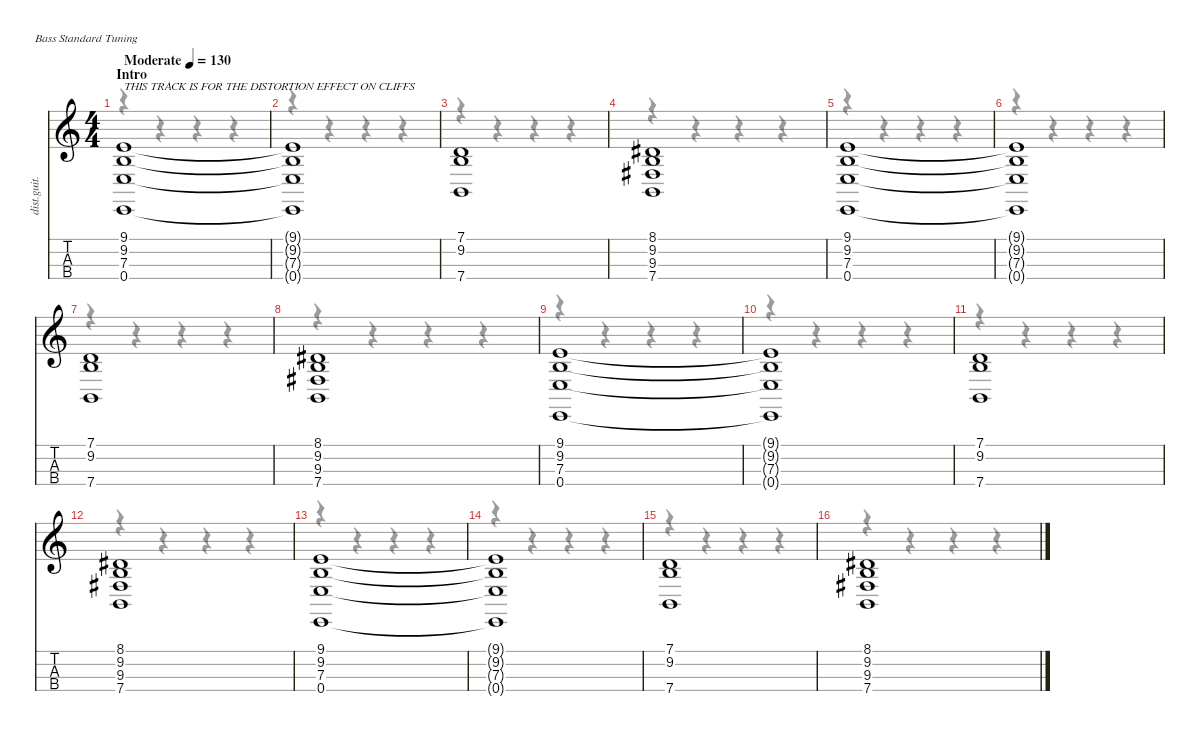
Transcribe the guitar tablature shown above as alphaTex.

\defaultSystemsLayout 4
\hideDynamics
\bracketExtendMode nobrackets
\track ("Bass Distortion Effect I" "dist.guit.") {instrument distortionguitar}
\staff {score tabs}
\tuning (G2 D2 A1 E1)
\voice
\ts (4 4)
\beaming (8 2 2 2 2)
\section ("" "Intro")
\tempo (130 "Moderate")
\clef g2
\ks c
(9.1 9.2 7.3 0.4).1{txt "THIS TRACK IS FOR THE DISTORTION EFFECT ON CLIFFS " dy ppp instrument distortionguitar} |
(9.1{t} 9.2{t} 7.3{t} 0.4{t}).1{dy f} |
(7.1 9.2 7.4).1{dy ppp} |
(8.1{acc #} 9.2 9.3{acc #} 7.4).1 |
(9.1 9.2 7.3 0.4).1 |
(9.1{t} 9.2{t} 7.3{t} 0.4{t}).1{dy f} |
(7.1 9.2 7.4).1{dy pp} |
(8.1{acc #} 9.2 9.3{acc #} 7.4).1 |
(9.1 9.2 7.3 0.4).1 |
(9.1{t} 9.2{t} 7.3{t} 0.4{t}).1{dy f} |
(7.1 9.2 7.4).1{dy p} |
(8.1{acc #} 9.2 9.3{acc #} 7.4).1 |
(9.1 9.2 7.3 0.4).1 |
(9.1{t} 9.2{t} 7.3{t} 0.4{t}).1{dy f} |
(7.1 9.2 7.4).1{dy mp} |
(8.1{acc #} 9.2 9.3{acc #} 7.4).1
\voice
\clef g2
\ottava regular
\simile none
\ks c
r.4{dy mf} r.4 r.4 r.4 |
r.4 r.4 r.4 r.4 |
r.4 r.4 r.4 r.4 |
r.4 r.4 r.4 r.4 |
r.4 r.4 r.4 r.4 |
r.4 r.4 r.4 r.4 |
r.4 r.4 r.4 r.4 |
r.4 r.4 r.4 r.4 |
r.4 r.4 r.4 r.4 |
r.4 r.4 r.4 r.4 |
r.4 r.4 r.4 r.4 |
r.4 r.4 r.4 r.4 |
r.4 r.4 r.4 r.4 |
r.4 r.4 r.4 r.4 |
r.4 r.4 r.4 r.4 |
r.4 r.4 r.4 r.4
